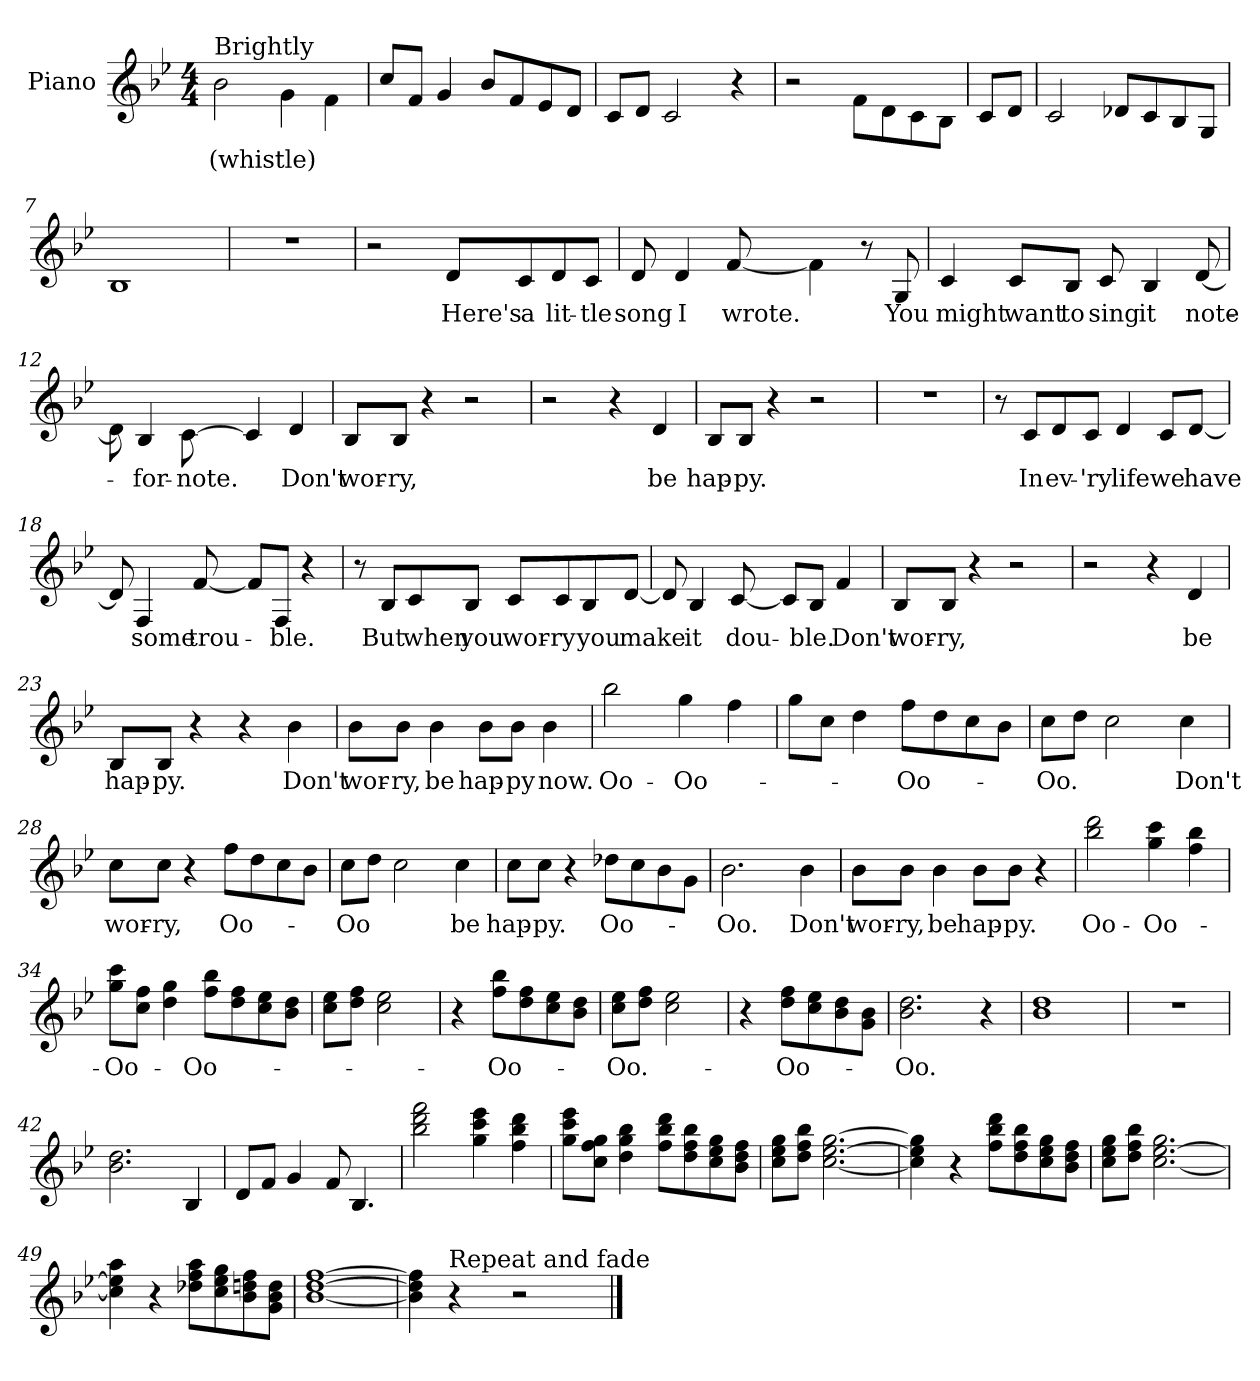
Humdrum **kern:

**kern	**text
*part1	*part1
*staff1	*staff1
*I"Piano	*
*I'Pno	*
*clefG2	*
*k[b-e-]	*
*B-:	*
*M4/4	*
=1	=1
!LO:TX:a:t=Brightly	!
2b-\	(whistle)
4g\	.
4f\	.
=2	=2
8cc/L	.
8f/J	.
4g/	.
8b-/L	.
8f/	.
8e-/	.
8d/J	.
=3	=3
8c/L	.
8d/J	.
2c/	.
4r	.
=4	=4
2r	.
8f\L	.
8d\	.
8c\	.
8B-\J	.
=5	=5
8c/L	.
8d/J	.
=6	=6
2c/	.
8d-X/L	.
8c/	.
8B-/	.
8G/J	.
=7	=7
1B-	.
=8	=8
1r	.
!!LO:LB:g=z
=9	=9
2r	.
8d/L	Here's
8c/	a
8d/	lit-
8c/J	-tle
=10	=10
8d/	song
4d/	I
[8f/	wrote.
4f\]	.
8r	.
8G/	You
=11	=11
4c/	might
8c/L	want
8B-/J	to
8c/	sing
4B-/	it
[8d/	note-
=12	=12
8d\]	.
4B-/	-for-
[8c\	-note.
4c/]	.
4d/	Don't
!!LO:LB:g=z
=13	=13
8B-/L	wor-
8B-/J	-ry,
4r	.
2r	.
=14	=14
2r	.
4r	.
4d/	be
=15	=15
8B-/L	hap-
8B-/J	-py.
4r	.
2r	.
=16	=16
1r	.
!!LO:LB:g=z
=17	=17
8r	.
8c/L	In
8d/	ev-
8c/J	-'ry
4d/	life
8c/L	we
[8d/J	have
=18	=18
8d/]	.
4F/	some
[8f/	trou-
8f/L]	.
8F/J	-ble.
4r	.
=19	=19
8r	.
8B-/L	But
8c/	when
8B-/J	you
8c/L	wor-
8c/	-ry
8B-/	you
[8d/J	make
=20	=20
8d/]	.
4B-/	it
[8c/	dou-
8c/L]	.
8B-/J	-ble.
4f/	Don't
!!LO:LB:g=z
=21	=21
8B-/L	wor-
8B-/J	-ry,
4r	.
2r	.
=22	=22
2r	.
4r	.
4d/	be
=23	=23
8B-/L	hap-
8B-/J	-py.
4r	.
4r	.
4b-\	Don't
=24	=24
8b-\L	wor-
8b-\J	-ry,
4b-\	be
8b-\L	hap-
8b-\J	-py
4b-\	now.
!!LO:LB:g=z
=25	=25
2bb-\	Oo-
4gg\	-Oo-
4ff\	.
=26	=26
8gg\L	.
8cc\J	.
4dd\	.
8ff\L	-Oo-
8dd\	.
8cc\	.
8b-\J	.
=27	=27
8cc\L	-Oo.
8dd\J	.
2cc\	.
4cc\	Don't
=28	=28
8cc\L	wor-
8cc\J	-ry,
4r	.
8ff\L	Oo-
8dd\	.
8cc\	.
8b-\J	.
!!LO:LB:g=z
=29	=29
8cc\L	-Oo
8dd\J	.
2cc\	.
4cc\	be
=30	=30
8cc\L	hap-
8cc\J	-py.
4r	.
8dd-X\L	Oo-
8cc\	.
8b-\	.
8g\J	.
=31	=31
2.b-\	-Oo.
4b-\	Don't
=32	=32
8b-\L	wor-
8b-\J	-ry,
4b-\	be
8b-\L	hap-
8b-\J	-py.
4r	.
!!LO:LB:g=z
=33	=33
2bb-\ 2ddd\	Oo-
4gg\ 4ccc\	-Oo-
4ff\ 4bb-\	.
=34	=34
8gg\ 8ccc\L	-Oo-
8cc\ 8ff\J	.
4dd\ 4gg\	.
8ff\ 8bb-\L	-Oo-
8dd\ 8ff\	.
8cc\ 8ee-\	.
8b-\ 8dd\J	.
=35	=35
8cc\ 8ee-\L	.
8dd\ 8ff\J	.
2cc\ 2ee-\	.
=36	=36
4r	.
8ff\ 8bb-\L	-Oo-
8dd\ 8ff\	.
8cc\ 8ee-\	.
8b-\ 8dd\J	.
!!LO:LB:g=z
=37	=37
8cc\ 8ee-\L	-Oo.-
8dd\ 8ff\J	.
2cc\ 2ee-\	.
=38	=38
4r	.
8dd\ 8ff\L	-Oo-
8cc\ 8ee-\	.
8b-\ 8dd\	.
8g\ 8b-\J	.
=39	=39
2.b-\ 2.dd\	-Oo.
4r	.
=40	=40
1b- 1dd	.
=41	=41
1r	.
=42	=42
2.b-\ 2.dd\	.
4B-/	.
=43	=43
8d/L	.
8f/J	.
4g/	.
8f/	.
4.B-/	.
!!LO:LB:g=z
=44	=44
2bb-\ 2ddd\ 2fff\	.
4gg\ 4ccc\ 4eee-\	.
4ff\ 4bb-\ 4ddd\	.
=45	=45
8gg\ 8ccc\ 8eee-\L	.
8cc\ 8ff\ 8gg\J	.
4dd\ 4gg\ 4bb-\	.
8ff\ 8bb-\ 8ddd\L	.
8dd\ 8ff\ 8bb-\	.
8cc\ 8ee-\ 8gg\	.
8b-\ 8dd\ 8ff\J	.
=46	=46
8cc\ 8ee-\ 8gg\L	.
8dd\ 8ff\ 8bb-\J	.
[2.cc\ [2.ee-\ [2.gg\	.
=47	=47
4cc\] 4ee-\] 4gg\]	.
4r	.
8ff\ 8bb-\ 8ddd\L	.
8dd\ 8ff\ 8bb-\	.
8cc\ 8ee-\ 8gg\	.
8b-\ 8dd\ 8ff\J	.
=48	=48
8cc\ 8ee-\ 8gg\L	.
8dd\ 8ff\ 8bb-\J	.
[2.cc\ [2.ee-\ 2.gg\	.
=49	=49
4cc\] 4ee-\] 4aa\	.
4r	.
8dd-X\ 8ff\ 8aa\L	.
8cc\ 8ee-\ 8gg\	.
8b-\ 8ddn\ 8ff\	.
8g\ 8b-\ 8dd\J	.
=50	=50
[1b- [1dd [1ff	.
=51	=51
4b-\] 4dd\] 4ff\]	.
!LO:TX:a:t=Repeat and fade	!
4r	.
2r	.
==	==
*-	*-
